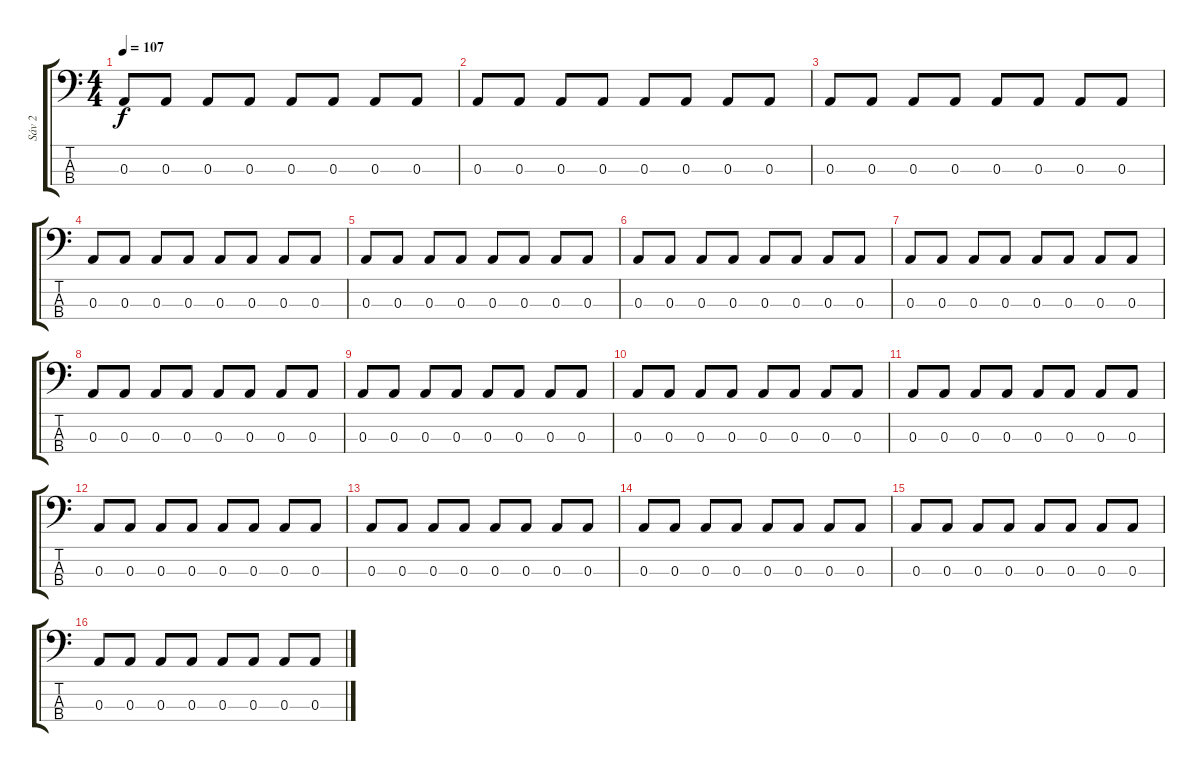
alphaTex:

\track ("Sáv 2" "Sáv 2") {instrument electricbasspick}
\staff {score tabs}
\tuning (G2 D2 A1 E1) {hide}
\ts (4 4)
\tempo 107
\clef f4
\ks c
0.3.8{dy f} 0.3.8 0.3.8 0.3.8 0.3.8 0.3.8 0.3.8 0.3.8 |
0.3.8 0.3.8 0.3.8 0.3.8 0.3.8 0.3.8 0.3.8 0.3.8 |
0.3.8 0.3.8 0.3.8 0.3.8 0.3.8 0.3.8 0.3.8 0.3.8 |
0.3.8 0.3.8 0.3.8 0.3.8 0.3.8 0.3.8 0.3.8 0.3.8 |
0.3.8 0.3.8 0.3.8 0.3.8 0.3.8 0.3.8 0.3.8 0.3.8 |
0.3.8 0.3.8 0.3.8 0.3.8 0.3.8 0.3.8 0.3.8 0.3.8 |
0.3.8 0.3.8 0.3.8 0.3.8 0.3.8 0.3.8 0.3.8 0.3.8 |
0.3.8 0.3.8 0.3.8 0.3.8 0.3.8 0.3.8 0.3.8 0.3.8 |
0.3.8 0.3.8 0.3.8 0.3.8 0.3.8 0.3.8 0.3.8 0.3.8 |
0.3.8 0.3.8 0.3.8 0.3.8 0.3.8 0.3.8 0.3.8 0.3.8 |
0.3.8 0.3.8 0.3.8 0.3.8 0.3.8 0.3.8 0.3.8 0.3.8 |
0.3.8 0.3.8 0.3.8 0.3.8 0.3.8 0.3.8 0.3.8 0.3.8 |
0.3.8 0.3.8 0.3.8 0.3.8 0.3.8 0.3.8 0.3.8 0.3.8 |
0.3.8 0.3.8 0.3.8 0.3.8 0.3.8 0.3.8 0.3.8 0.3.8 |
0.3.8 0.3.8 0.3.8 0.3.8 0.3.8 0.3.8 0.3.8 0.3.8 |
0.3.8 0.3.8 0.3.8 0.3.8 0.3.8 0.3.8 0.3.8 0.3.8
